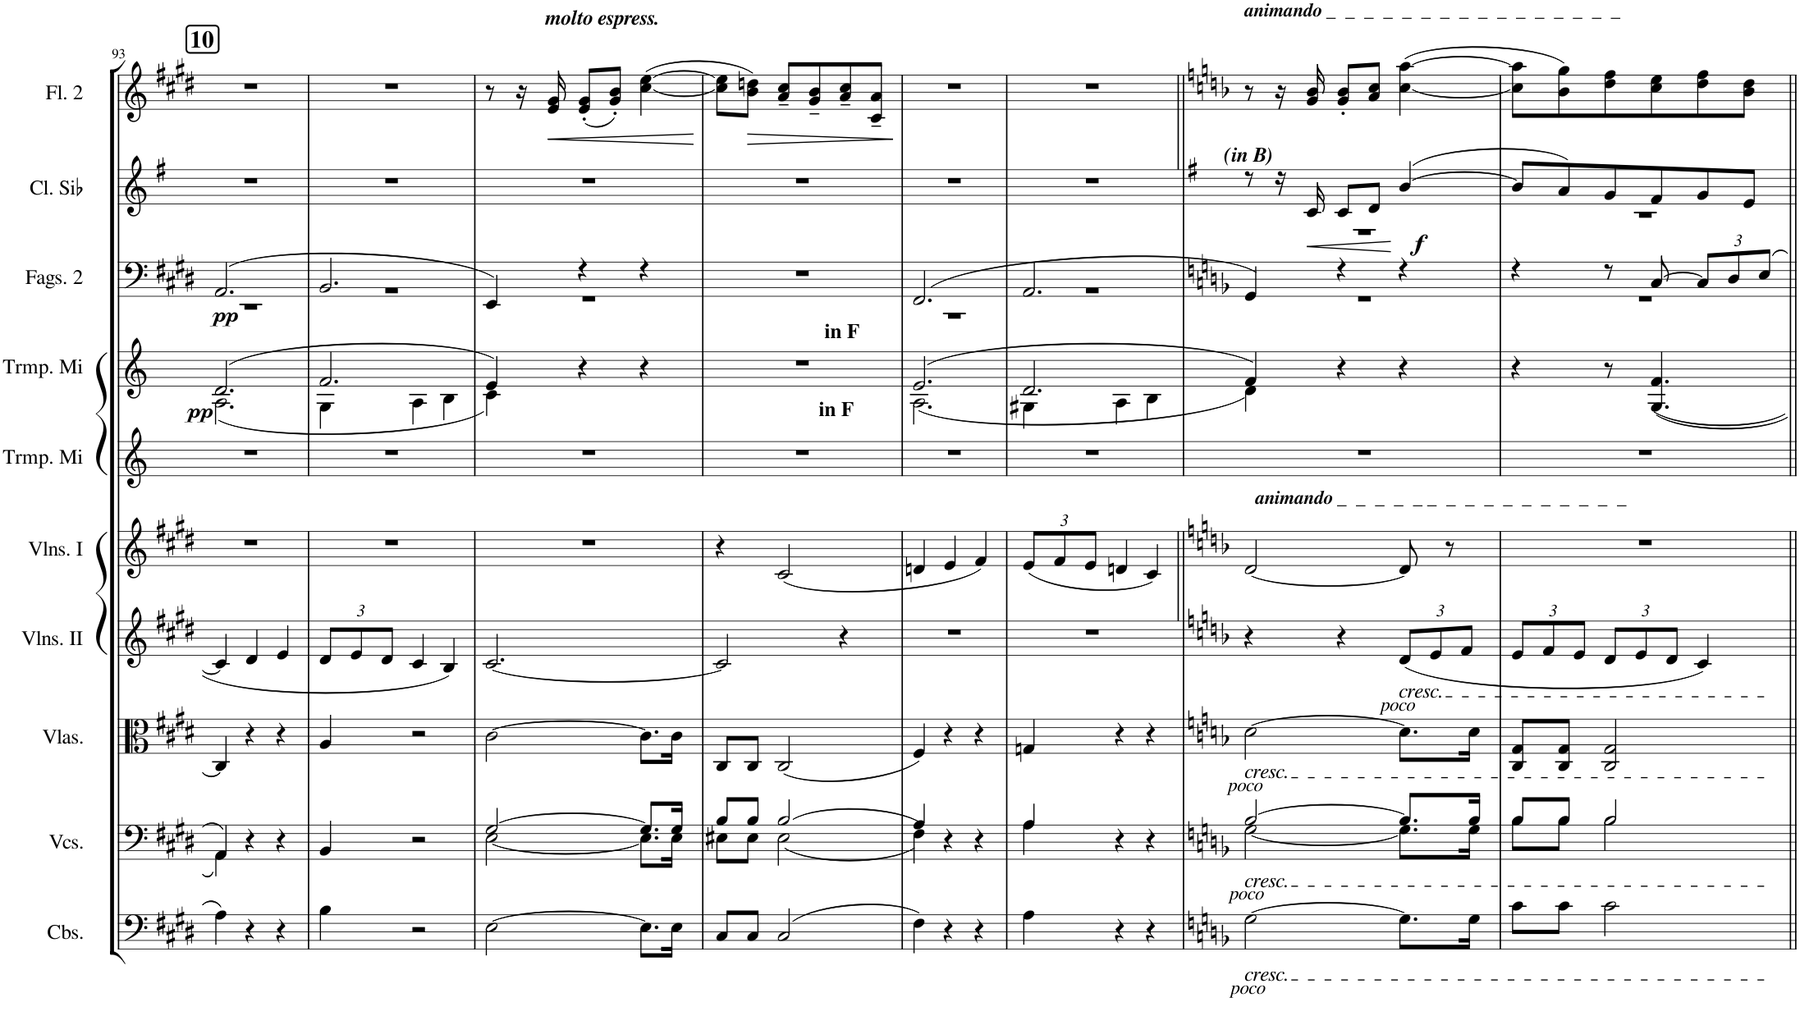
**kern	**kern	**kern	**kern	**kern	**kern	**dynam	**kern	**dynam	**kern	**dynam	**kern	**dynam
*part9	*part8	*part7	*part6	*part5	*part4	*part4	*part3	*part3	*part2	*part2	*part1	*part1
*staff9	*staff8	*staff7	*staff6	*staff5	*staff4	*staff4	*staff3	*staff3	*staff2	*staff2	*staff1	*staff1
*I"Contrabajos	*I"Violonchelos	*I"Violas	*I"Violines II	*I"Violines I	*I"Trompa en Fa, 2	*	*I"Fagotes, 2	*	*I"Clarinete en Sib	*	*I"Flautas 2	*
*I'Cbs.	*I'Vcs.	*I'Vlas.	*I'Vlns. II	*I'Vlns. I	*I'Trmp. Fa, 2	*	*I'Fags. 2	*	*I'Cl. Sib	*	*I'Fl. 2	*
!!LO:PB:g=z
*clefF4	*clefF4	*clefC3	*clefG2	*clefG2	*clefG2	*	*clefF4	*	*clefG2	*	*clefG2	*
*Trd7c12	*	*	*	*	*Trd5c8	*	*	*	*Trd1c2	*	*	*
*k[f#c#g#d#]	*k[f#c#g#d#]	*k[f#c#g#d#]	*k[f#c#g#d#]	*k[f#c#g#d#]	*k[]	*	*k[f#c#g#d#]	*	*k[f#]	*	*k[f#c#g#d#]	*
*M3/4	*M3/4	*M3/4	*M3/4	*M3/4	*M3/4	*	*M3/4	*	*M3/4	*	*M3/4	*
!!LO:REH:place=s1:a:B:cj:fs=14:t=10
=93	=93	=93	=93	=93	=93	=93	=93	=93	=93	=93	=93	=93
*	*^	*	*	*	*^	*	*^	*	*	*	*	*
!	!	!	!	!	!	!	!	!LO:DY:b	!	!	!LO:DY:b	!	!	!	!
4A\	4AA/	4AA\	4C#/]	4c#/]	2.r	(2.d/	(2.A\	pp	(2.AA/	2.r	pp	2.r	.	2.r	.
4r	4r	2ryy	4r	4d#/	.	.	.	.	.	.	.	.	.	.	.
4r	4r	.	4r	4e/	.	.	.	.	.	.	.	.	.	.	.
*	*v	*v	*	*	*	*	*	*	*	*	*	*	*	*	*
=94	=94	=94	=94	=94	=94	=94	=94	=94	=94	=94	=94	=94	=94	=94
*	*	*	*Xbrackettup	*	*	*	*	*	*	*	*	*	*	*
4B\	4BB/	4A/	12d#/L	2.r	2.f/	4G\	.	2.BB/	2.r	.	2.r	.	2.r	.
.	.	.	12e/	.	.	.	.	.	.	.	.	.	.	.
.	.	.	12d#/J	.	.	.	.	.	.	.	.	.	.	.
2r	2r	2r	4c#/	.	.	4A\	.	.	.	.	.	.	.	.
.	.	.	4B/	.	.	4B\	.	.	.	.	.	.	.	.
=95	=95	=95	=95	=95	=95	=95	=95	=95	=95	=95	=95	=95	=95	=95
*	*^	*	*	*	*	*	*	*	*	*	*	*	*	*
[2E\	[2G#/	[2E\	[2c#\	[2.c#/	2.r	4e/)	4c\)	.	4EE/)	2.r	.	2.r	.	8r	.
.	.	.	.	.	.	.	.	.	.	.	.	.	.	16r	.
!	!	!	!	!	!	!	!	!	!	!	!	!	!	!LO:TX:a:Bi:t=molto espress.	!
!	!	!	!	!	!	!	!	!	!	!	!	!	!	!	!LO:HP:b
.	.	.	.	.	.	.	.	.	.	.	.	.	.	16e/ 16g#/	<
.	.	.	.	.	.	4r	2ryy	.	4r	.	.	.	.	(8e/' 8g#/'L	.
.	.	.	.	.	.	.	.	.	.	.	.	.	.	8g#/' 8b/'J)	.
8.E\L]	8.G#/L]	8.E\L]	8.c#\L]	.	.	4r	.	.	4r	.	.	.	.	([4cc#\ [4ee\	.
16E\Jk	16G#/Jk	16E\Jk	16c#\Jk	.	.	.	.	.	.	.	.	.	.	.	.
*	*	*	*	*	*	*v	*v	*	*	*	*	*	*	*	*
*	*v	*v	*	*	*	*	*	*v	*v	*	*	*	*	*
.	.	.	.	.	.	.	.	.	.	.	.	[
=96	=96	=96	=96	=96	=96	=96	=96	=96	=96	=96	=96	=96
*	*^	*	*	*	*	*	*	*	*	*	*	*
!	!	!	!	!	!	!LO:TX:a:B:t=in F	!	!	!	!	!	!	!
8C#/L	8B/L	8E#X\L	8C#/L	2c#/]	4r	2.r	.	2.r	.	2.r	.	8cc#\] 8ee\]L	.
!	!	!	!	!	!	!	!	!	!	!	!	!	!LO:HP:b
8C#/J	8B/J	8E#\J	8C#/J	.	.	.	.	.	.	.	.	8b\ 8ddn\J)	>
(2C#/	(2B/	(2E#\	(2C#/	.	(2c#/	.	.	.	.	.	.	8a/~ 8cc#/~L	.
.	.	.	.	.	.	.	.	.	.	.	.	8g#/~ 8b/~	.
.	.	.	.	4r	.	.	.	.	.	.	.	8a/~ 8cc#/~	.
.	.	.	.	.	.	.	.	.	.	.	.	8c#/~ 8a/~J	.
*	*v	*v	*	*	*	*	*	*	*	*	*	*	*
.	.	.	.	.	.	.	.	.	.	.	.	]
=97	=97	=97	=97	=97	=97	=97	=97	=97	=97	=97	=97	=97
*	*^	*	*	*	*^	*	*^	*	*	*	*	*
4F#\)	4A/)	4F#\)	4F#/)	2.r	4dn/	(2.e/	(2.A\	.	(2.FF#/	2.r	.	2.r	.	2.r	.
4r	4r	2ryy	4r	.	4e/	.	.	.	.	.	.	.	.	.	.
4r	4r	.	4r	.	4f#/)	.	.	.	.	.	.	.	.	.	.
=98	=98	=98	=98	=98	=98	=98	=98	=98	=98	=98	=98	=98	=98	=98	=98
*	*	*	*	*	*Xbrackettup	*	*	*	*	*	*	*	*	*	*
4A\	4A/	4A\	4Gn/	2.r	(12e/L	2.d/	4G#X\	.	2.AA/	2.r	.	2.r	.	2.r	.
.	.	.	.	.	12f#/	.	.	.	.	.	.	.	.	.	.
.	.	.	.	.	12e/J	.	.	.	.	.	.	.	.	.	.
4r	4r	2ryy	4r	.	4dn/	.	4A\	.	.	.	.	.	.	.	.
4r	4r	.	4r	.	4c#/)	.	4B\	.	.	.	.	.	.	.	.
=99||	=99||	=99||	=99||	=99||	=99||	=99||	=99||	=99||	=99||	=99||	=99||	=99||	=99||	=99||	=99||
*k[b-]	*k[b-]	*	*k[b-]	*k[b-]	*k[b-]	*k[]	*	*	*k[b-]	*	*	*k[f#]	*	*k[b-]	*
*	*	*	*	*	*	*	*	*	*	*	*	*^	*	*	*
!	!	!	!	!	!	!	!	!	!	!	!	!	!	!	!LO:TX:a:Bi:t=animando	!
!	!	!	!	!	!	!	!	!	!	!	!	!	!	!	!LO:TX:a:t=_  _  _  _  _  _  _  _  _  _  _  _  _  _  _  _	!
!	!	!	!	!	!	!	!	!	!	!	!	!LO:TX:a:Bi:t=(in B)	!	!	!	!
!	!	!	!	!	!LO:TX:a:Bi:t=animando	!	!	!	!	!	!	!	!	!	!	!
!	!	!	!	!	!LO:TX:a:t=_  _  _  _  _ _  _  _  _  _  _  _  _  _  _  _	!	!	!	!	!	!	!	!	!	!	!
!	!	!	!LO:TX:b:i:t=poco	!	!	!	!	!	!	!	!	!	!	!	!	!
!	!	!	!LO:TX:b:i:t=cresc.	!	!	!	!	!	!	!	!	!	!	!	!	!
!	!LO:TX:b:i:t=poco	!	!	!	!	!	!	!	!	!	!	!	!	!	!	!
!	!LO:TX:b:i:t=cresc.	!	!	!	!	!	!	!	!	!	!	!	!	!	!	!
!LO:TX:b:i:t=poco	!	!	!	!	!	!	!	!	!	!	!	!	!	!	!	!
!LO:TX:b:i:t=cresc.	!	!	!	!	!	!	!	!	!	!	!	!	!	!	!	!
[2G\	[2B-/	[2G\	[2d\	4r	[2d/	4f/)	4d\)	.	4GG/)	2.r	.	8r	2.r	.	8r	.
.	.	.	.	.	.	.	.	.	.	.	.	16r	.	.	16r	.
!	!	!	!	!	!	!	!	!	!	!	!	!	!	!LO:HP:b	!	!
.	.	.	.	.	.	.	.	.	.	.	.	16c/	.	<	16g/ 16b-/	.
.	.	.	.	4r	.	4r	2ryy	.	4r	.	.	8c/L	.	.	8g/' 8b-/'L	.
.	.	.	.	.	.	.	.	.	.	.	.	8d/J	.	.	8a/ 8cc/J	.
!	!	!	!	!LO:TX:b:i:t=poco	!	!	!	!	!	!	!	!	!	!	!	!
!	!	!	!	!LO:TX:b:i:t=cresc.	!	!	!	!	!	!	!	!	!	!	!	!
!	!	!	!	!	!	!	!	!	!	!	!	!	!	!LO:DY:n=1:b	!	!
8.G\L]	8.B-/L]	8.G\L]	8.d\L]	(12d/L	8d/]	4r	.	.	4r	.	.	([4b/	.	[ f	([4cc\ [4aa\	.
.	.	.	.	12e/	.	.	.	.	.	.	.	.	.	.	.	.
.	.	.	.	.	8r	.	.	.	.	.	.	.	.	.	.	.
.	.	.	.	12f/J	.	.	.	.	.	.	.	.	.	.	.	.
16G\Jk	16B-/Jk	16G\Jk	16d\Jk	.	.	.	.	.	.	.	.	.	.	.	.	.
*	*	*	*	*	*	*v	*v	*	*	*	*	*	*	*	*	*
=100	=100	=100	=100	=100	=100	=100	=100	=100	=100	=100	=100	=100	=100	=100	=100
8c\L	8B-/L	8B-\L	8C/ 8G/L	12e/L	2.r	4r	.	4r	2.r	.	8b/L]	2.r	.	8cc\] 8aa\]L	.
.	.	.	.	12f/	.	.	.	.	.	.	.	.	.	.	.
8c\J	8B-/J	8B-\J	8C/ 8G/J	.	.	.	.	.	.	.	8a/)	.	.	8b-\ 8gg\)	.
.	.	.	.	12e/J	.	.	.	.	.	.	.	.	.	.	.
2c\	2B-/	2B-\	2C/ 2G/	12d/L	.	8r	.	8r	.	.	8g/	.	.	8dd\ 8ff\	.
.	.	.	.	12e/	.	.	.	.	.	.	.	.	.	.	.
.	.	.	.	.	.	4.G/ 4.f/	.	[8C/	.	.	8f#/	.	.	8cc\ 8ee\	.
.	.	.	.	12d/J	.	.	.	.	.	.	.	.	.	.	.
*	*	*	*	*	*	*	*	*Xbrackettup	*	*	*	*	*	*	*
.	.	.	.	4c/)	.	.	.	12C/L]	.	.	8g/	.	.	8dd\ 8ff\	.
.	.	.	.	.	.	.	.	12D/	.	.	.	.	.	.	.
.	.	.	.	.	.	.	.	.	.	.	8e/J	.	.	8b-\ 8dd\J	.
.	.	.	.	.	.	.	.	12E/J	.	.	.	.	.	.	.
*	*	*	*	*	*	*	*	*v	*v	*	*	*	*	*	*
*	*v	*v	*	*	*	*	*	*	*	*v	*v	*	*	*
=||	=||	=||	=||	=||	=||	=||	=||	=||	=||	=||	=||	=||
*-	*-	*-	*-	*-	*-	*-	*-	*-	*-	*-	*-	*-
